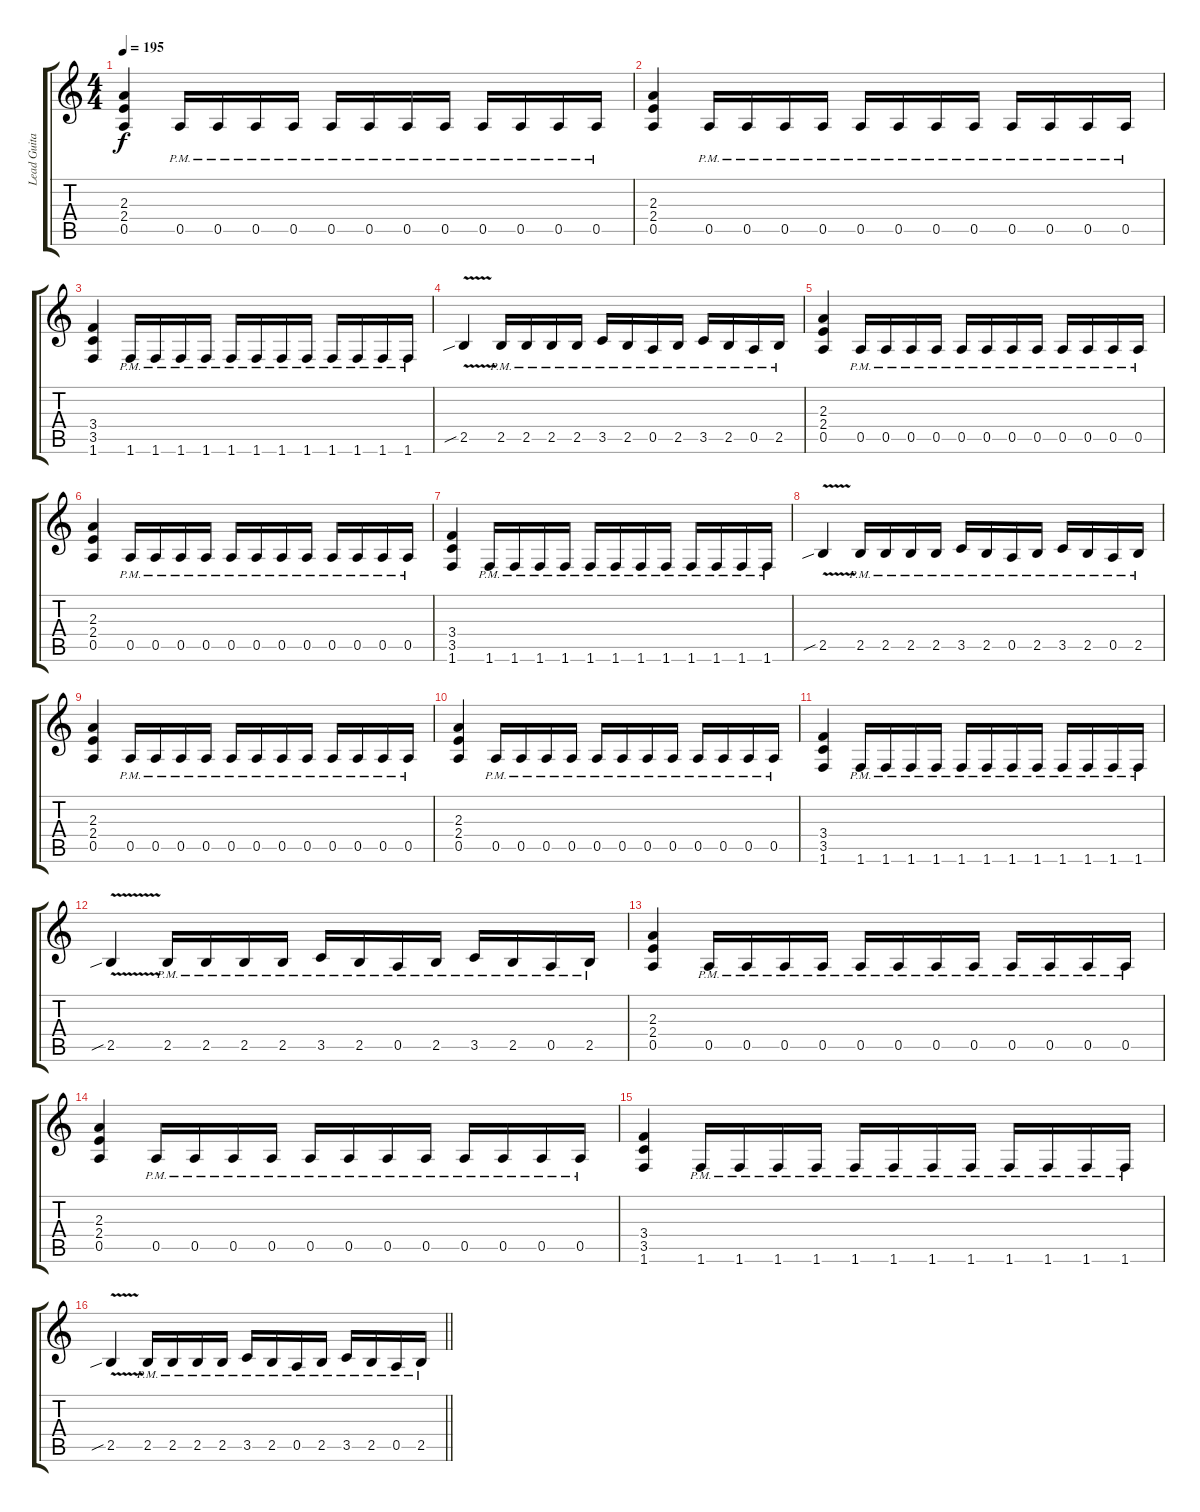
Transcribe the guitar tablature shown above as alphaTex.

\track ("Lead Guitar" "Lead Guita") {instrument distortionguitar}
\staff {score tabs}
\tuning (E4 B3 G3 D3 A2 E2) {hide}
\ts (4 4)
\section ("" "")
\tempo 195
\clef g2
\ks c
(2.3{t} 2.4{t} 0.5{t}).4{dy f} 0.5{pm}.16 0.5{pm}.16 0.5{pm}.16 0.5{pm}.16 0.5{pm}.16 0.5{pm}.16 0.5{pm}.16 0.5{pm}.16 0.5{pm}.16 0.5{pm}.16 0.5{pm}.16 0.5{pm}.16 |
(2.3 2.4 0.5).4 0.5{pm}.16 0.5{pm}.16 0.5{pm}.16 0.5{pm}.16 0.5{pm}.16 0.5{pm}.16 0.5{pm}.16 0.5{pm}.16 0.5{pm}.16 0.5{pm}.16 0.5{pm}.16 0.5{pm}.16 |
(3.4 3.5 1.6).4 1.6{pm}.16 1.6{pm}.16 1.6{pm}.16 1.6{pm}.16 1.6{pm}.16 1.6{pm}.16 1.6{pm}.16 1.6{pm}.16 1.6{pm}.16 1.6{pm}.16 1.6{pm}.16 1.6{pm}.16 |
2.5{v sib}.4 2.5{pm}.16 2.5{pm}.16 2.5{pm}.16 2.5{pm}.16 3.5{pm}.16 2.5{pm}.16 0.5{pm}.16 2.5{pm}.16 3.5{pm}.16 2.5{pm}.16 0.5{pm}.16 2.5{pm}.16 |
(2.3 2.4 0.5).4 0.5{pm}.16 0.5{pm}.16 0.5{pm}.16 0.5{pm}.16 0.5{pm}.16 0.5{pm}.16 0.5{pm}.16 0.5{pm}.16 0.5{pm}.16 0.5{pm}.16 0.5{pm}.16 0.5{pm}.16 |
(2.3 2.4 0.5).4 0.5{pm}.16 0.5{pm}.16 0.5{pm}.16 0.5{pm}.16 0.5{pm}.16 0.5{pm}.16 0.5{pm}.16 0.5{pm}.16 0.5{pm}.16 0.5{pm}.16 0.5{pm}.16 0.5{pm}.16 |
(3.4 3.5 1.6).4 1.6{pm}.16 1.6{pm}.16 1.6{pm}.16 1.6{pm}.16 1.6{pm}.16 1.6{pm}.16 1.6{pm}.16 1.6{pm}.16 1.6{pm}.16 1.6{pm}.16 1.6{pm}.16 1.6{pm}.16 |
2.5{v sib}.4 2.5{pm}.16 2.5{pm}.16 2.5{pm}.16 2.5{pm}.16 3.5{pm}.16 2.5{pm}.16 0.5{pm}.16 2.5{pm}.16 3.5{pm}.16 2.5{pm}.16 0.5{pm}.16 2.5{pm}.16 |
(2.3 2.4 0.5).4 0.5{pm}.16 0.5{pm}.16 0.5{pm}.16 0.5{pm}.16 0.5{pm}.16 0.5{pm}.16 0.5{pm}.16 0.5{pm}.16 0.5{pm}.16 0.5{pm}.16 0.5{pm}.16 0.5{pm}.16 |
(2.3 2.4 0.5).4 0.5{pm}.16 0.5{pm}.16 0.5{pm}.16 0.5{pm}.16 0.5{pm}.16 0.5{pm}.16 0.5{pm}.16 0.5{pm}.16 0.5{pm}.16 0.5{pm}.16 0.5{pm}.16 0.5{pm}.16 |
(3.4 3.5 1.6).4 1.6{pm}.16 1.6{pm}.16 1.6{pm}.16 1.6{pm}.16 1.6{pm}.16 1.6{pm}.16 1.6{pm}.16 1.6{pm}.16 1.6{pm}.16 1.6{pm}.16 1.6{pm}.16 1.6{pm}.16 |
2.5{v sib}.4 2.5{pm}.16 2.5{pm}.16 2.5{pm}.16 2.5{pm}.16 3.5{pm}.16 2.5{pm}.16 0.5{pm}.16 2.5{pm}.16 3.5{pm}.16 2.5{pm}.16 0.5{pm}.16 2.5{pm}.16 |
(2.3 2.4 0.5).4 0.5{pm}.16 0.5{pm}.16 0.5{pm}.16 0.5{pm}.16 0.5{pm}.16 0.5{pm}.16 0.5{pm}.16 0.5{pm}.16 0.5{pm}.16 0.5{pm}.16 0.5{pm}.16 0.5{pm}.16 |
(2.3 2.4 0.5).4 0.5{pm}.16 0.5{pm}.16 0.5{pm}.16 0.5{pm}.16 0.5{pm}.16 0.5{pm}.16 0.5{pm}.16 0.5{pm}.16 0.5{pm}.16 0.5{pm}.16 0.5{pm}.16 0.5{pm}.16 |
(3.4 3.5 1.6).4 1.6{pm}.16 1.6{pm}.16 1.6{pm}.16 1.6{pm}.16 1.6{pm}.16 1.6{pm}.16 1.6{pm}.16 1.6{pm}.16 1.6{pm}.16 1.6{pm}.16 1.6{pm}.16 1.6{pm}.16 |
\barLineRight lightlight
2.5{v sib}.4 2.5{pm}.16 2.5{pm}.16 2.5{pm}.16 2.5{pm}.16 3.5{pm}.16 2.5{pm}.16 0.5{pm}.16 2.5{pm}.16 3.5{pm}.16 2.5{pm}.16 0.5{pm}.16 2.5{pm}.16
